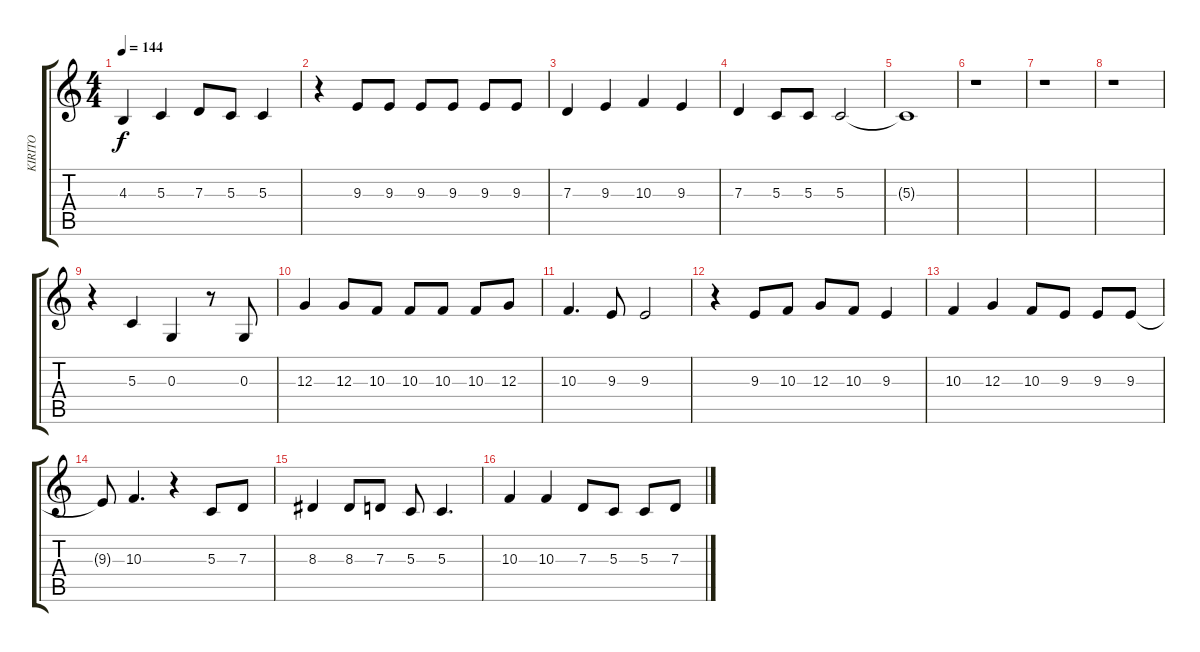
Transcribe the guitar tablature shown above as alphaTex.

\track ("KIRITO" "KIRITO") {instrument lead6voice}
\staff {score tabs}
\tuning (E4 B3 G3 D3 A2 E2) {hide}
\ts (4 4)
\tempo 144
\clef g2
\ks c
4.3.4{dy f} 5.3.4 7.3.8 5.3.8 5.3.4 |
r.4 9.3.8 9.3.8 9.3.8 9.3.8 9.3.8 9.3.8 |
7.3.4 9.3.4 10.3.4 9.3.4 |
7.3.4 5.3.8 5.3.8 5.3.2 |
5.3{t}.1 |
r.1 |
r.1 |
r.1 |
r.4 5.3.4 0.3.4 r.8 0.3.8 |
12.3.4 12.3.8 10.3.8 10.3.8 10.3.8 10.3.8 12.3.8 |
10.3.4{d} 9.3.8 9.3.2 |
r.4 9.3.8 10.3.8 12.3.8 10.3.8 9.3.4 |
10.3.4 12.3.4 10.3.8 9.3.8 9.3.8 9.3.8 |
9.3{t}.8 10.3.4{d} r.4 5.3.8 7.3.8 |
8.3.4 8.3.8 7.3.8 5.3.8 5.3.4{d} |
10.3.4 10.3.4 7.3.8 5.3.8 5.3.8 7.3.8
